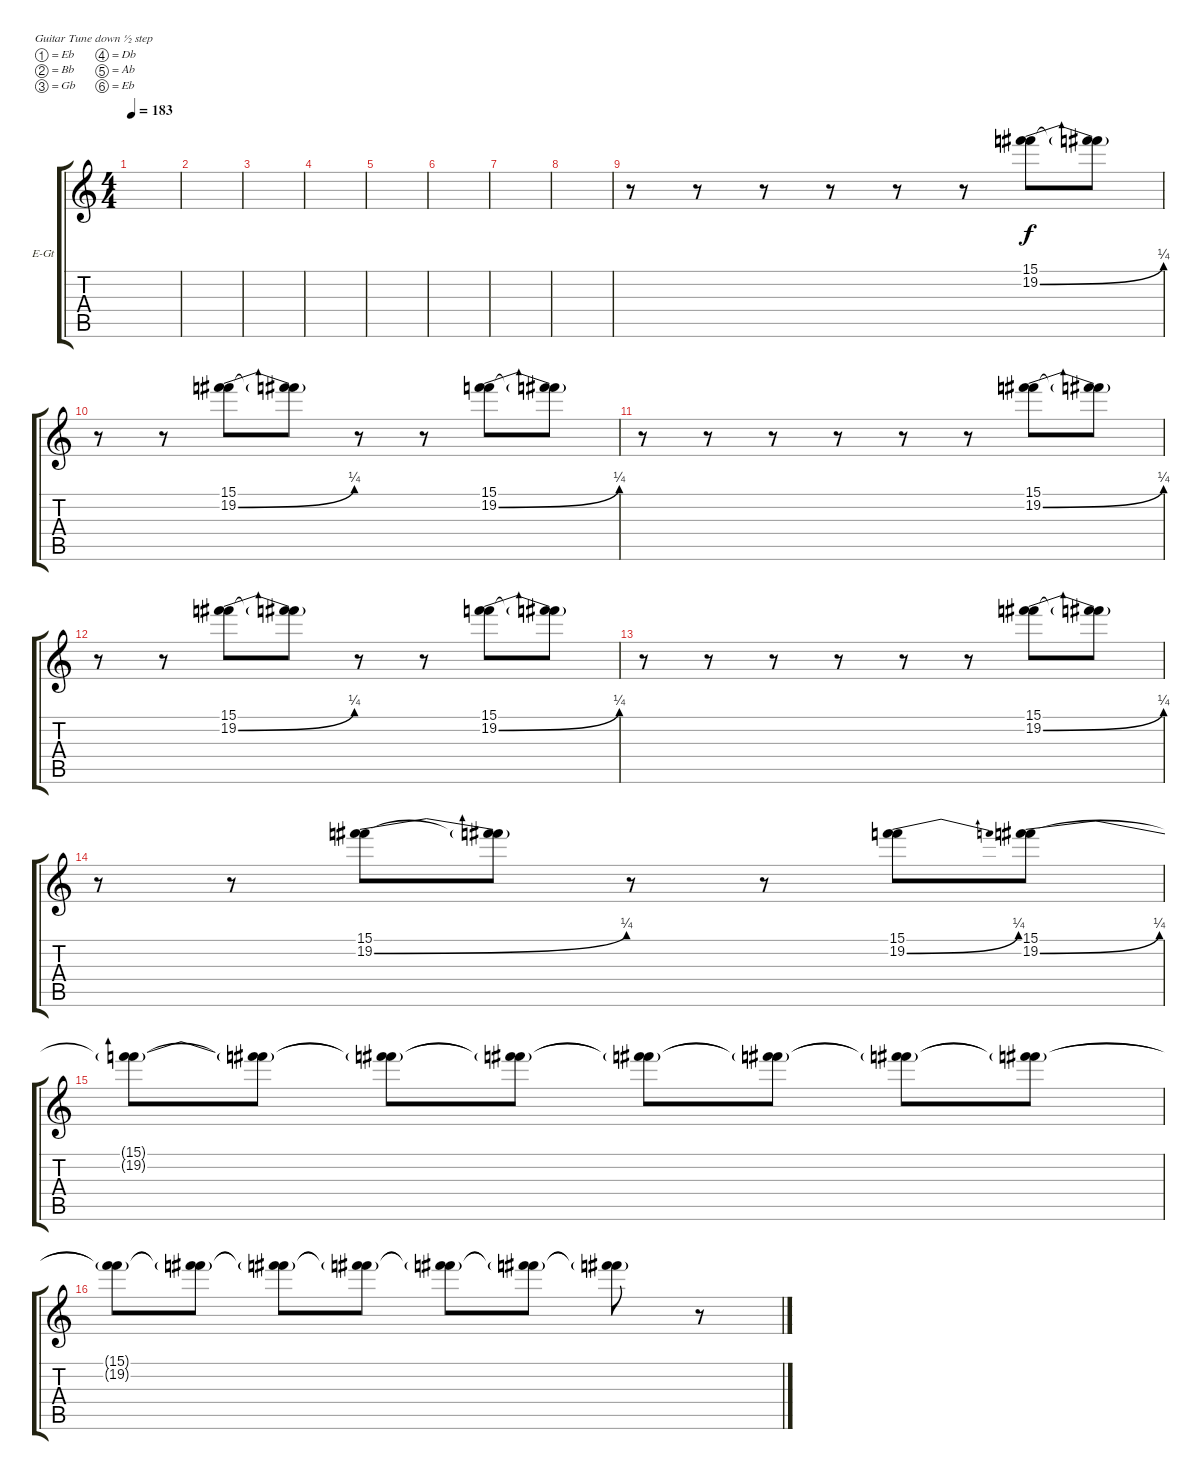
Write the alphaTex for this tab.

\bracketExtendMode groupsimilarinstruments
\firstSystemTrackNameOrientation horizontal
\otherSystemsTrackNameOrientation horizontal
\track ("solo" "E-Gt") {instrument distortionguitar}
\staff {score tabs}
\tuning (Eb4 Bb3 Gb3 Db3 Ab2 Eb2)
\ts (4 4)
\tempo 183
\clef g2
\ks c
|
|
|
|
|
|
|
|
r.8 r.8 r.8 r.8 r.8 r.8 (15.1 19.2{be (bend 0 0 28.2 1)}).8 (15.1{t} 19.2{t}).8 |
r.8 r.8 (15.1 19.2{be (bend 0 0 25.8 1)}).8 (15.1{t} 19.2{t}).8 r.8 r.8 (15.1 19.2{be (bend 0 0 27.599999999999998 1)}).8 (15.1{t} 19.2{t}).8 |
r.8 r.8 r.8 r.8 r.8 r.8 (15.1 19.2{be (bend 0 0 28.2 1)}).8 (15.1{t} 19.2{t}).8 |
r.8 r.8 (15.1 19.2{be (bend 0 0 25.8 1)}).8 (15.1{t} 19.2{t}).8 r.8 r.8 (15.1 19.2{be (bend 0 0 27.599999999999998 1)}).8 (15.1{t} 19.2{t}).8 |
r.8 r.8 r.8 r.8 r.8 r.8 (15.1 19.2{be (bend 0 0 28.2 1)}).8 (15.1{t} 19.2{t}).8 |
r.8 r.8 (15.1 19.2{be (bend 0 0 25.8 1)}).8 (15.1{t} 19.2{t}).8 r.8 r.8 (15.1 19.2{be (bend 0 0 27.599999999999998 1)}).8 (15.1 19.2{be (bend 0 0 3 1)}).8 |
(15.1{t} 19.2{t}).8 (15.1{t} 19.2{t}).8 (15.1{t} 19.2{t}).8 (15.1{t} 19.2{t}).8 (15.1{t} 19.2{t}).8 (15.1{t} 19.2{t}).8 (15.1{t} 19.2{t}).8 (15.1{t} 19.2{t}).8 |
(15.1{t} 19.2{t}).8 (15.1{t} 19.2{t}).8 (15.1{t} 19.2{t}).8 (15.1{t} 19.2{t}).8 (15.1{t} 19.2{t}).8 (15.1{t} 19.2{t}).8 (15.1{t} 19.2{t}).8 r.8
